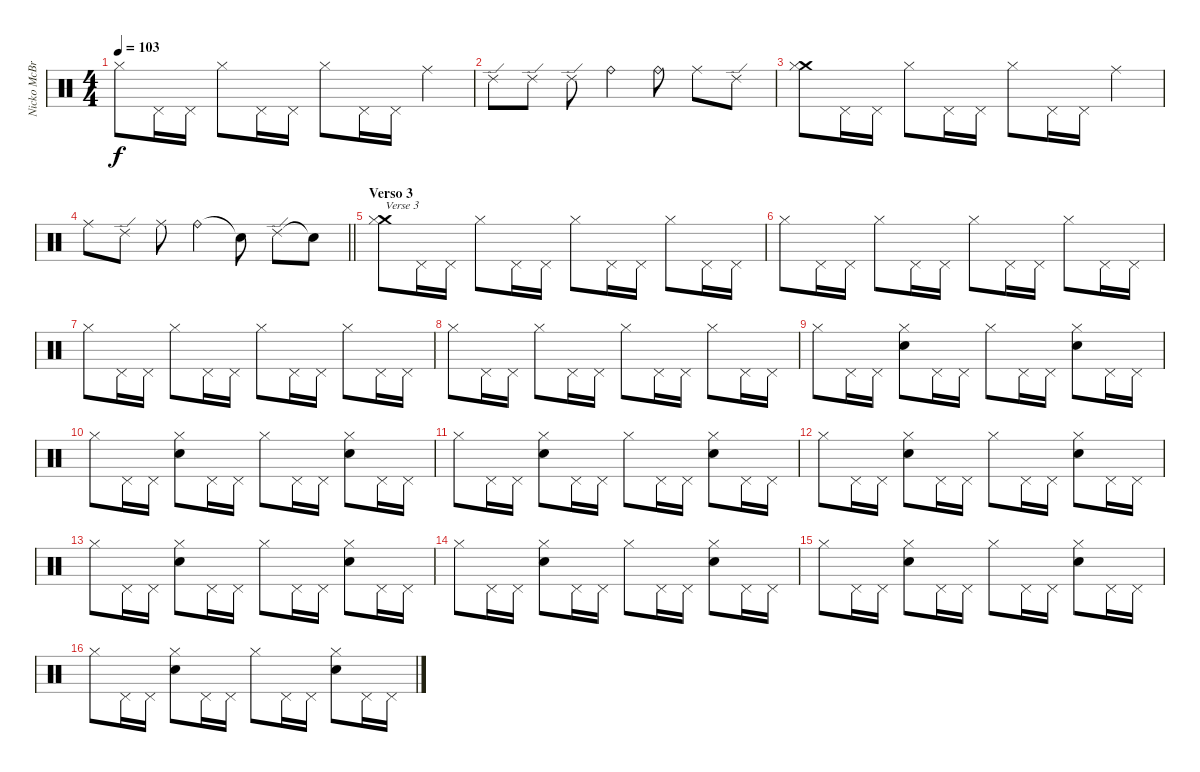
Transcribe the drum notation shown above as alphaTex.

\track ("Nicko McBrain" "Nicko McBr") {instrument percussion}
\staff {score}
\articulation defaults
\ts (4 4)
\tempo 103
\clef neutral
\ks c "Hi-Hat (closed)".8{dy f} "Pedal Hi-Hat (hit)".16 "Pedal Hi-Hat (hit)".16 "Hi-Hat (closed)".8 "Pedal Hi-Hat (hit)".16 "Pedal Hi-Hat (hit)".16 "Hi-Hat (closed)".8 "Pedal Hi-Hat (hit)".16 "Pedal Hi-Hat (hit)".16 "Ride (middle)".4
|
"Ride (edge) 2".8 "Ride (edge) 2".8 "Ride (edge) 2".8 "Ride (bell)".4 "Ride (bell)".8 "Ride (middle)".8 "Ride (edge) 2".8 |
("Crash medium (hit)" "Hi-Hat (closed)").8 "Pedal Hi-Hat (hit)".16 "Pedal Hi-Hat (hit)".16 "Hi-Hat (closed)".8 "Pedal Hi-Hat (hit)".16 "Pedal Hi-Hat (hit)".16 "Hi-Hat (closed)".8 "Pedal Hi-Hat (hit)".16 "Pedal Hi-Hat (hit)".16 "Ride (middle)".4 |
\barLineRight lightlight "Ride (middle)".8 "Ride (edge) 2".8 "Ride (middle)".8 "Ride (bell)".4 "Snare (hit)"{t}.8 "Ride (edge) 2".8 "Snare (hit)"{t}.8
|
\section ("" "Verso 3")
("Crash medium (hit)" "Hi-Hat (closed)").8{txt "Verse 3"} "Pedal Hi-Hat (hit)".16 "Pedal Hi-Hat (hit)".16 "Hi-Hat (closed)".8 "Pedal Hi-Hat (hit)".16 "Pedal Hi-Hat (hit)".16 "Hi-Hat (closed)".8 "Pedal Hi-Hat (hit)".16 "Pedal Hi-Hat (hit)".16 "Hi-Hat (closed)".8 "Pedal Hi-Hat (hit)".16 "Pedal Hi-Hat (hit)".16 |
"Hi-Hat (closed)".8 "Pedal Hi-Hat (hit)".16 "Pedal Hi-Hat (hit)".16 "Hi-Hat (closed)".8 "Pedal Hi-Hat (hit)".16 "Pedal Hi-Hat (hit)".16 "Hi-Hat (closed)".8 "Pedal Hi-Hat (hit)".16 "Pedal Hi-Hat (hit)".16 "Hi-Hat (closed)".8 "Pedal Hi-Hat (hit)".16 "Pedal Hi-Hat (hit)".16 |
"Hi-Hat (closed)".8 "Pedal Hi-Hat (hit)".16 "Pedal Hi-Hat (hit)".16 "Hi-Hat (closed)".8 "Pedal Hi-Hat (hit)".16 "Pedal Hi-Hat (hit)".16 "Hi-Hat (closed)".8 "Pedal Hi-Hat (hit)".16 "Pedal Hi-Hat (hit)".16 "Hi-Hat (closed)".8 "Pedal Hi-Hat (hit)".16 "Pedal Hi-Hat (hit)".16 |
"Hi-Hat (closed)".8 "Pedal Hi-Hat (hit)".16 "Pedal Hi-Hat (hit)".16 "Hi-Hat (closed)".8 "Pedal Hi-Hat (hit)".16 "Pedal Hi-Hat (hit)".16 "Hi-Hat (closed)".8 "Pedal Hi-Hat (hit)".16 "Pedal Hi-Hat (hit)".16 "Hi-Hat (closed)".8 "Pedal Hi-Hat (hit)".16 "Pedal Hi-Hat (hit)".16 |
"Hi-Hat (closed)".8 "Pedal Hi-Hat (hit)".16 "Pedal Hi-Hat (hit)".16 ("Hi-Hat (closed)" "Snare (hit) 2").8 "Pedal Hi-Hat (hit)".16 "Pedal Hi-Hat (hit)".16 "Hi-Hat (closed)".8 "Pedal Hi-Hat (hit)".16 "Pedal Hi-Hat (hit)".16 ("Hi-Hat (closed)" "Snare (hit) 2").8 "Pedal Hi-Hat (hit)".16 "Pedal Hi-Hat (hit)".16 |
"Hi-Hat (closed)".8 "Pedal Hi-Hat (hit)".16 "Pedal Hi-Hat (hit)".16 ("Hi-Hat (closed)" "Snare (hit) 2").8 "Pedal Hi-Hat (hit)".16 "Pedal Hi-Hat (hit)".16 "Hi-Hat (closed)".8 "Pedal Hi-Hat (hit)".16 "Pedal Hi-Hat (hit)".16 ("Hi-Hat (closed)" "Snare (hit) 2").8 "Pedal Hi-Hat (hit)".16 "Pedal Hi-Hat (hit)".16 |
"Hi-Hat (closed)".8 "Pedal Hi-Hat (hit)".16 "Pedal Hi-Hat (hit)".16 ("Hi-Hat (closed)" "Snare (hit) 2").8 "Pedal Hi-Hat (hit)".16 "Pedal Hi-Hat (hit)".16 "Hi-Hat (closed)".8 "Pedal Hi-Hat (hit)".16 "Pedal Hi-Hat (hit)".16 ("Hi-Hat (closed)" "Snare (hit) 2").8 "Pedal Hi-Hat (hit)".16 "Pedal Hi-Hat (hit)".16 |
"Hi-Hat (closed)".8 "Pedal Hi-Hat (hit)".16 "Pedal Hi-Hat (hit)".16 ("Hi-Hat (closed)" "Snare (hit) 2").8 "Pedal Hi-Hat (hit)".16 "Pedal Hi-Hat (hit)".16 "Hi-Hat (closed)".8 "Pedal Hi-Hat (hit)".16 "Pedal Hi-Hat (hit)".16 ("Hi-Hat (closed)" "Snare (hit) 2").8 "Pedal Hi-Hat (hit)".16 "Pedal Hi-Hat (hit)".16 |
"Hi-Hat (closed)".8 "Pedal Hi-Hat (hit)".16 "Pedal Hi-Hat (hit)".16 ("Hi-Hat (closed)" "Snare (hit) 2").8 "Pedal Hi-Hat (hit)".16 "Pedal Hi-Hat (hit)".16 "Hi-Hat (closed)".8 "Pedal Hi-Hat (hit)".16 "Pedal Hi-Hat (hit)".16 ("Hi-Hat (closed)" "Snare (hit) 2").8 "Pedal Hi-Hat (hit)".16 "Pedal Hi-Hat (hit)".16 |
"Hi-Hat (closed)".8 "Pedal Hi-Hat (hit)".16 "Pedal Hi-Hat (hit)".16 ("Hi-Hat (closed)" "Snare (hit) 2").8 "Pedal Hi-Hat (hit)".16 "Pedal Hi-Hat (hit)".16 "Hi-Hat (closed)".8 "Pedal Hi-Hat (hit)".16 "Pedal Hi-Hat (hit)".16 ("Hi-Hat (closed)" "Snare (hit) 2").8 "Pedal Hi-Hat (hit)".16 "Pedal Hi-Hat (hit)".16 |
"Hi-Hat (closed)".8 "Pedal Hi-Hat (hit)".16 "Pedal Hi-Hat (hit)".16 ("Hi-Hat (closed)" "Snare (hit) 2").8 "Pedal Hi-Hat (hit)".16 "Pedal Hi-Hat (hit)".16 "Hi-Hat (closed)".8 "Pedal Hi-Hat (hit)".16 "Pedal Hi-Hat (hit)".16 ("Hi-Hat (closed)" "Snare (hit) 2").8 "Pedal Hi-Hat (hit)".16 "Pedal Hi-Hat (hit)".16 |
"Hi-Hat (closed)".8 "Pedal Hi-Hat (hit)".16 "Pedal Hi-Hat (hit)".16 ("Hi-Hat (closed)" "Snare (hit) 2").8 "Pedal Hi-Hat (hit)".16 "Pedal Hi-Hat (hit)".16 "Hi-Hat (closed)".8 "Pedal Hi-Hat (hit)".16 "Pedal Hi-Hat (hit)".16 ("Hi-Hat (closed)" "Snare (hit) 2").8 "Pedal Hi-Hat (hit)".16 "Pedal Hi-Hat (hit)".16
